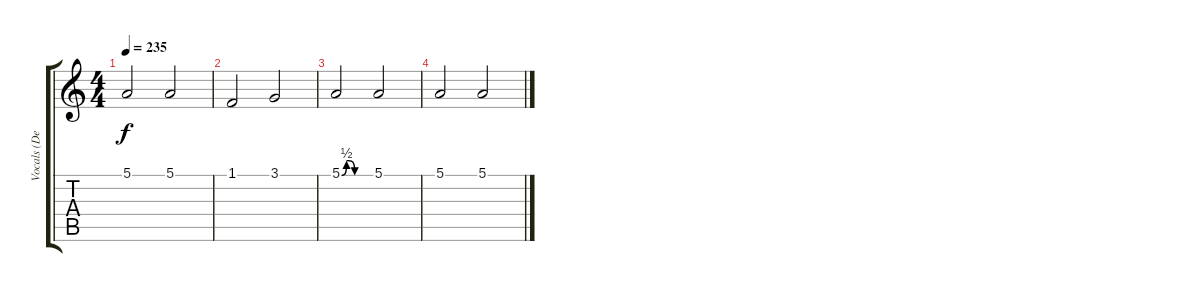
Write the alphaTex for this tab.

\track ("Vocals (Deryck Whibley)" "Vocals (De") {instrument tenorsax}
\staff {score tabs}
\tuning (E4 B3 G3 D3 A2 E2) {hide}
\ts (4 4)
\tempo 235
\clef g2
\ks c
5.1.2{dy f} 5.1.2 |
1.1.2 3.1.2 |
5.1{be (custom 0 0 10 2 15 2 27 0 30 0 45 0 60 0)}.2 5.1.2 |
5.1.2 5.1.2
